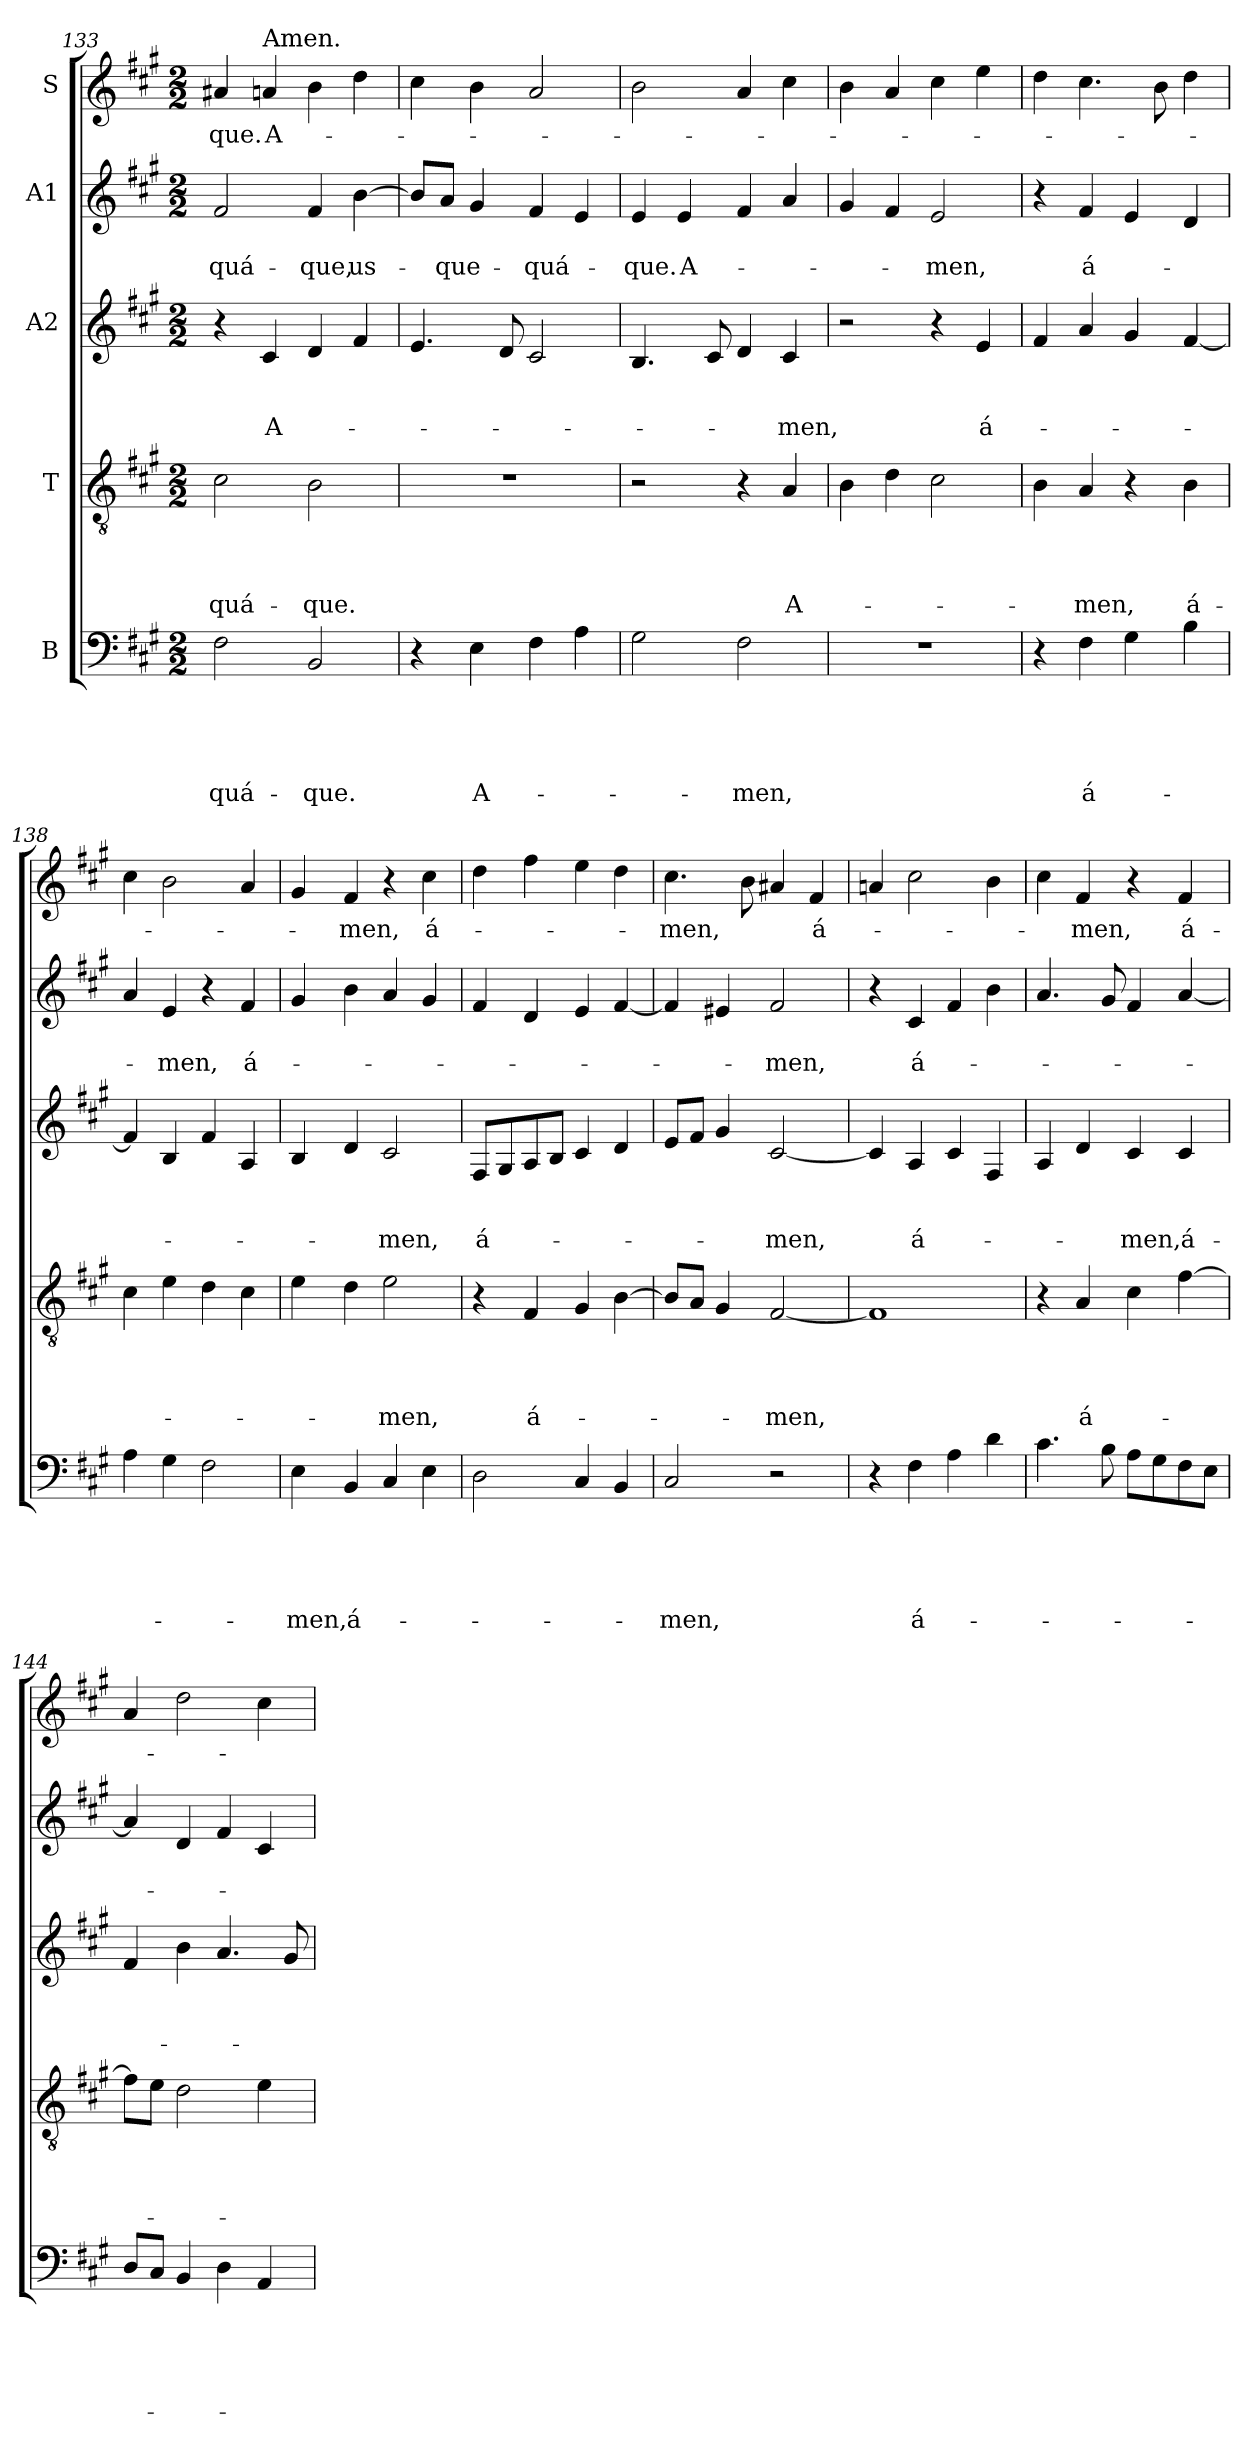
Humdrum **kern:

**kern	**text	**text	**text	**text	**text	**kern	**text	**text	**text	**text	**kern	**text	**text	**text	**kern	**text	**text	**kern	**text
*part5	*part5	*part5	*part5	*part5	*part5	*part4	*part4	*part4	*part4	*part4	*part3	*part3	*part3	*part3	*part2	*part2	*part2	*part1	*part1
*staff5	*staff5	*staff5	*staff5	*staff5	*staff5	*staff4	*staff4	*staff4	*staff4	*staff4	*staff3	*staff3	*staff3	*staff3	*staff2	*staff2	*staff2	*staff1	*staff1
*I"B	*	*	*	*	*	*I"T	*	*	*	*	*I"A2	*	*	*	*I"A1	*	*	*I"S	*
!!LO:LB:g=z
*clefF4	*	*	*	*	*	*clefGv2	*	*	*	*	*clefG2	*	*	*	*clefG2	*	*	*clefG2	*
*k[f#c#g#]	*	*	*	*	*	*k[f#c#g#]	*	*	*	*	*k[f#c#g#]	*	*	*	*k[f#c#g#]	*	*	*k[f#c#g#]	*
*A:	*	*	*	*	*	*A:	*	*	*	*	*A:	*	*	*	*A:	*	*	*A:	*
*M2/2	*	*	*	*	*	*M2/2	*	*	*	*	*M2/2	*	*	*	*M2/2	*	*	*M2/2	*
=133	=133	=133	=133	=133	=133	=133	=133	=133	=133	=133	=133	=133	=133	=133	=133	=133	=133	=133	=133
!	!	!	!	!	!LO:LY:b	!	!	!	!	!LO:LY:b	!	!	!	!	!	!	!LO:LY:b	!	!LO:LY:b
2F#\	.	.	.	.	-quá-	2c#\	.	.	.	-quá-	4r	.	.	.	2f#/	.	-quá-	4a#X/	-que.
!	!	!	!	!	!	!	!	!	!	!	!	!	!	!	!	!	!	!LO:TX:a:t=Amen.	!
!	!	!	!	!	!	!	!	!	!	!	!	!	!	!LO:LY:b	!	!	!	!	!LO:LY:b
.	.	.	.	.	.	.	.	.	.	.	4c#/	.	.	A-	.	.	.	4ani/	A-
!	!	!	!	!	!LO:LY:b	!	!	!	!	!LO:LY:b	!	!	!	!	!	!	!LO:LY:b	!	!
2BB/	.	.	.	.	-que.	2B\	.	.	.	-que.	4d/	.	.	.	4f#/	.	-que,	4b\	.
!	!	!	!	!	!	!	!	!	!	!	!	!	!	!	!	!	!LO:LY:b	!	!
.	.	.	.	.	.	.	.	.	.	.	4f#/	.	.	.	[4b\	.	us-	4dd\	.
=134	=134	=134	=134	=134	=134	=134	=134	=134	=134	=134	=134	=134	=134	=134	=134	=134	=134	=134	=134
4r	.	.	.	.	.	1r	.	.	.	.	4.e/	.	.	.	8b/L]	.	.	4cc#\	.
!	!	!	!	!	!	!	!	!	!	!	!	!	!	!	!	!	!LO:LY:b	!	!
.	.	.	.	.	.	.	.	.	.	.	.	.	.	.	8a/J	.	-que-	.	.
!	!	!	!	!	!LO:LY:b	!	!	!	!	!	!	!	!	!	!	!	!	!	!
4E\	.	.	.	.	A-	.	.	.	.	.	.	.	.	.	4g#/	.	.	4b\	.
.	.	.	.	.	.	.	.	.	.	.	8d/	.	.	.	.	.	.	.	.
!	!	!	!	!	!	!	!	!	!	!	!	!	!	!	!	!	!LO:LY:b	!	!
4F#\	.	.	.	.	.	.	.	.	.	.	2c#/	.	.	.	4f#/	.	-quá-	2a/	.
4A\	.	.	.	.	.	.	.	.	.	.	.	.	.	.	4e/	.	.	.	.
=135	=135	=135	=135	=135	=135	=135	=135	=135	=135	=135	=135	=135	=135	=135	=135	=135	=135	=135	=135
!	!	!	!	!	!	!	!	!	!	!	!	!	!	!	!	!	!LO:LY:b	!	!
2G#\	.	.	.	.	.	2r	.	.	.	.	4.B/	.	.	.	4e/	.	-que.	2b\	.
!	!	!	!	!	!	!	!	!	!	!	!	!	!	!	!	!	!LO:LY:b	!	!
.	.	.	.	.	.	.	.	.	.	.	.	.	.	.	4e/	.	A-	.	.
.	.	.	.	.	.	.	.	.	.	.	8c#/	.	.	.	.	.	.	.	.
!	!	!	!	!	!LO:LY:b	!	!	!	!	!	!	!	!	!	!	!	!	!	!
2F#\	.	.	.	.	-men,	4r	.	.	.	.	4d/	.	.	.	4f#/	.	.	4a/	.
!	!	!	!	!	!	!	!	!	!	!LO:LY:b	!	!	!	!LO:LY:b	!	!	!	!	!
.	.	.	.	.	.	4A/	.	.	.	A-	4c#/	.	.	-men,	4a/	.	.	4cc#\	.
=136	=136	=136	=136	=136	=136	=136	=136	=136	=136	=136	=136	=136	=136	=136	=136	=136	=136	=136	=136
1r	.	.	.	.	.	4B\	.	.	.	.	2r	.	.	.	4g#/	.	.	4b\	.
.	.	.	.	.	.	4d\	.	.	.	.	.	.	.	.	4f#/	.	.	4a/	.
!	!	!	!	!	!	!	!	!	!	!	!	!	!	!	!	!	!LO:LY:b	!	!
.	.	.	.	.	.	2c#\	.	.	.	.	4r	.	.	.	2e/	.	-men,	4cc#\	.
!	!	!	!	!	!	!	!	!	!	!	!	!	!	!LO:LY:b	!	!	!	!	!
.	.	.	.	.	.	.	.	.	.	.	4e/	.	.	á-	.	.	.	4ee\	.
=137	=137	=137	=137	=137	=137	=137	=137	=137	=137	=137	=137	=137	=137	=137	=137	=137	=137	=137	=137
4r	.	.	.	.	.	4B\	.	.	.	.	4f#/	.	.	.	4r	.	.	4dd\	.
!	!	!	!	!	!LO:LY:b	!	!	!	!	!LO:LY:b	!	!	!	!	!	!	!LO:LY:b	!	!
4F#\	.	.	.	.	á-	4A/	.	.	.	-men,	4a/	.	.	.	4f#/	.	á-	4.cc#\	.
4G#\	.	.	.	.	.	4r	.	.	.	.	4g#/	.	.	.	4e/	.	.	.	.
.	.	.	.	.	.	.	.	.	.	.	.	.	.	.	.	.	.	8b\	.
!	!	!	!	!	!	!	!	!	!	!LO:LY:b	!	!	!	!	!	!	!	!	!
4B\	.	.	.	.	.	4B\	.	.	.	á-	[4f#/	.	.	.	4d/	.	.	4dd\	.
!!LO:PB:g=z
=138	=138	=138	=138	=138	=138	=138	=138	=138	=138	=138	=138	=138	=138	=138	=138	=138	=138	=138	=138
4A\	.	.	.	.	.	4c#\	.	.	.	.	4f#/]	.	.	.	4a/	.	.	4cc#\	.
!	!	!	!	!	!	!	!	!	!	!	!	!	!	!	!	!	!LO:LY:b	!	!
4G#\	.	.	.	.	.	4e\	.	.	.	.	4B/	.	.	.	4e/	.	-men,	2b\	.
2F#\	.	.	.	.	.	4d\	.	.	.	.	4f#/	.	.	.	4r	.	.	.	.
!	!	!	!	!	!	!	!	!	!	!	!	!	!	!	!	!	!LO:LY:b	!	!
.	.	.	.	.	.	4c#\	.	.	.	.	4A/	.	.	.	4f#/	.	á-	4a/	.
=139	=139	=139	=139	=139	=139	=139	=139	=139	=139	=139	=139	=139	=139	=139	=139	=139	=139	=139	=139
!	!	!	!	!	!LO:LY:b	!	!	!	!	!	!	!	!	!	!	!	!	!	!
4E\	.	.	.	.	-men,	4e\	.	.	.	.	4B/	.	.	.	4g#/	.	.	4g#/	.
!	!	!	!	!	!LO:LY:b	!	!	!	!	!	!	!	!	!	!	!	!	!	!LO:LY:b
4BB/	.	.	.	.	á-	4d\	.	.	.	.	4d/	.	.	.	4b\	.	.	4f#/	-men,
!	!	!	!	!	!	!	!	!	!	!LO:LY:b	!	!	!	!LO:LY:b	!	!	!	!	!
4C#/	.	.	.	.	.	2e\	.	.	.	-men,	2c#/	.	.	-men,	4a/	.	.	4r	.
!	!	!	!	!	!	!	!	!	!	!	!	!	!	!	!	!	!	!	!LO:LY:b
4E\	.	.	.	.	.	.	.	.	.	.	.	.	.	.	4g#/	.	.	4cc#\	á-
=140	=140	=140	=140	=140	=140	=140	=140	=140	=140	=140	=140	=140	=140	=140	=140	=140	=140	=140	=140
!	!	!	!	!	!	!	!	!	!	!	!	!	!	!LO:LY:b	!	!	!	!	!
2D\	.	.	.	.	.	4r	.	.	.	.	8F#/L	.	.	á-	4f#/	.	.	4dd\	.
.	.	.	.	.	.	.	.	.	.	.	8G#/	.	.	.	.	.	.	.	.
!	!	!	!	!	!	!	!	!	!	!LO:LY:b	!	!	!	!	!	!	!	!	!
.	.	.	.	.	.	4F#/	.	.	.	á-	8A/	.	.	.	4d/	.	.	4ff#\	.
.	.	.	.	.	.	.	.	.	.	.	8B/J	.	.	.	.	.	.	.	.
4C#/	.	.	.	.	.	4G#/	.	.	.	.	4c#/	.	.	.	4e/	.	.	4ee\	.
4BB/	.	.	.	.	.	[4B\	.	.	.	.	4d/	.	.	.	[4f#/	.	.	4dd\	.
=141	=141	=141	=141	=141	=141	=141	=141	=141	=141	=141	=141	=141	=141	=141	=141	=141	=141	=141	=141
!	!	!	!	!	!LO:LY:b	!	!	!	!	!	!	!	!	!	!	!	!	!	!LO:LY:b
2C#/	.	.	.	.	-men,	8B/L]	.	.	.	.	8e/L	.	.	.	4f#/]	.	.	4.cc#\	-men,
.	.	.	.	.	.	8A/J	.	.	.	.	8f#/J	.	.	.	.	.	.	.	.
.	.	.	.	.	.	4G#/	.	.	.	.	4g#/	.	.	.	4e#X/	.	.	.	.
.	.	.	.	.	.	.	.	.	.	.	.	.	.	.	.	.	.	8b\	.
!	!	!	!	!	!	!	!	!	!	!LO:LY:b	!	!	!	!LO:LY:b	!	!	!LO:LY:b	!	!
2r	.	.	.	.	.	[2F#/	.	.	.	-men,	[2c#/	.	.	-men,	2f#/	.	-men,	4a#X/	.
!	!	!	!	!	!	!	!	!	!	!	!	!	!	!	!	!	!	!	!LO:LY:b
.	.	.	.	.	.	.	.	.	.	.	.	.	.	.	.	.	.	4f#/	á-
=142	=142	=142	=142	=142	=142	=142	=142	=142	=142	=142	=142	=142	=142	=142	=142	=142	=142	=142	=142
4r	.	.	.	.	.	1F#]	.	.	.	.	4c#/]	.	.	.	4r	.	.	4an/	.
!	!	!	!	!	!LO:LY:b	!	!	!	!	!	!	!	!	!LO:LY:b	!	!	!LO:LY:b	!	!
4F#\	.	.	.	.	á-	.	.	.	.	.	4A/	.	.	á-	4c#/	.	á-	2cc#\	.
4A\	.	.	.	.	.	.	.	.	.	.	4c#/	.	.	.	4f#/	.	.	.	.
4d\	.	.	.	.	.	.	.	.	.	.	4F#/	.	.	.	4b\	.	.	4b\	.
!!LO:LB:g=z
=143	=143	=143	=143	=143	=143	=143	=143	=143	=143	=143	=143	=143	=143	=143	=143	=143	=143	=143	=143
4.c#\	.	.	.	.	.	4r	.	.	.	.	4A/	.	.	.	4.a/	.	.	4cc#\	.
!	!	!	!	!	!	!	!	!	!	!LO:LY:b	!	!	!	!	!	!	!	!	!LO:LY:b
.	.	.	.	.	.	4A/	.	.	.	á-	4d/	.	.	.	.	.	.	4f#/	-men,
8B\	.	.	.	.	.	.	.	.	.	.	.	.	.	.	8g#/	.	.	.	.
!	!	!	!	!	!	!	!	!	!	!	!	!	!	!LO:LY:b	!	!	!	!	!
8A\L	.	.	.	.	.	4c#\	.	.	.	.	4c#/	.	.	-men,	4f#/	.	.	4r	.
8G#\	.	.	.	.	.	.	.	.	.	.	.	.	.	.	.	.	.	.	.
!	!	!	!	!	!	!	!	!	!	!	!	!	!	!LO:LY:b	!	!	!	!	!LO:LY:b
8F#\	.	.	.	.	.	[4f#\	.	.	.	.	4c#/	.	.	á-	[4a/	.	.	4f#/	á-
8E\J	.	.	.	.	.	.	.	.	.	.	.	.	.	.	.	.	.	.	.
=144	=144	=144	=144	=144	=144	=144	=144	=144	=144	=144	=144	=144	=144	=144	=144	=144	=144	=144	=144
8D/L	.	.	.	.	.	8f#\L]	.	.	.	.	4f#/	.	.	.	4a/]	.	.	4a/	.
8C#/J	.	.	.	.	.	8e\J	.	.	.	.	.	.	.	.	.	.	.	.	.
4BB/	.	.	.	.	.	2d\	.	.	.	.	4b\	.	.	.	4d/	.	.	2dd\	.
4D\	.	.	.	.	.	.	.	.	.	.	4.a/	.	.	.	4f#/	.	.	.	.
4AA/	.	.	.	.	.	4e\	.	.	.	.	.	.	.	.	4c#/	.	.	4cc#\	.
.	.	.	.	.	.	.	.	.	.	.	8g#/	.	.	.	.	.	.	.	.
=	=	=	=	=	=	=	=	=	=	=	=	=	=	=	=	=	=	=	=
*-	*-	*-	*-	*-	*-	*-	*-	*-	*-	*-	*-	*-	*-	*-	*-	*-	*-	*-	*-
